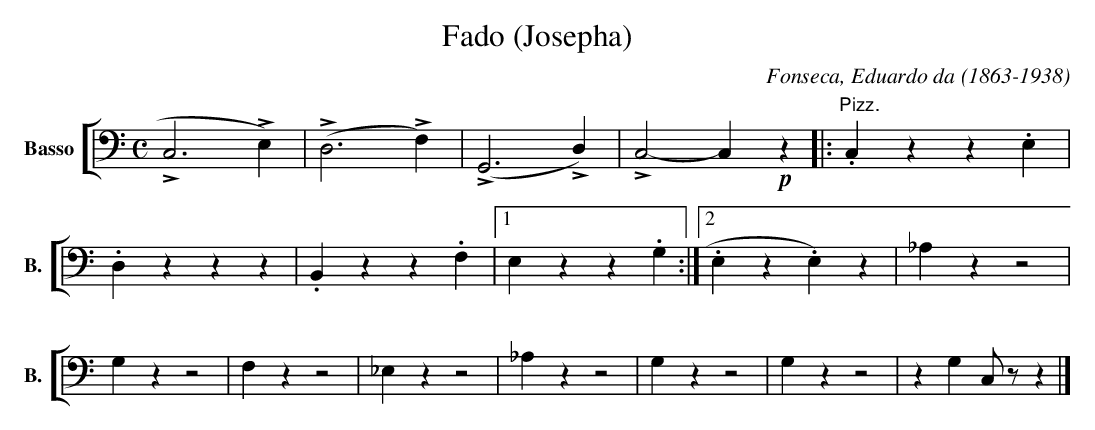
X:1
T:Fado (Josepha)
C:Fonseca, Eduardo da (1863-1938)
M:C
L:1/4
K:C
V: 6 clef=bass name="Basso" sname="B."
%%staves [ 6 ]
   !>!C,2>!>!E,2) | (!>!D,2>!>!F,2) | (!>!G,,2>!>!D,2) | !>!C,2-C,!p!z |: \
   "Pizz." .C,zz.E,| .D,zzz| .B,,zz.F, |1 E,zz.G, :|2 \
   .E,z.E,)z| _A,zz2|G,zz2|F,zz2|_E,zz2| _A,zz2|G,zz2|G,zz2| zG,C,/z/z |] \
